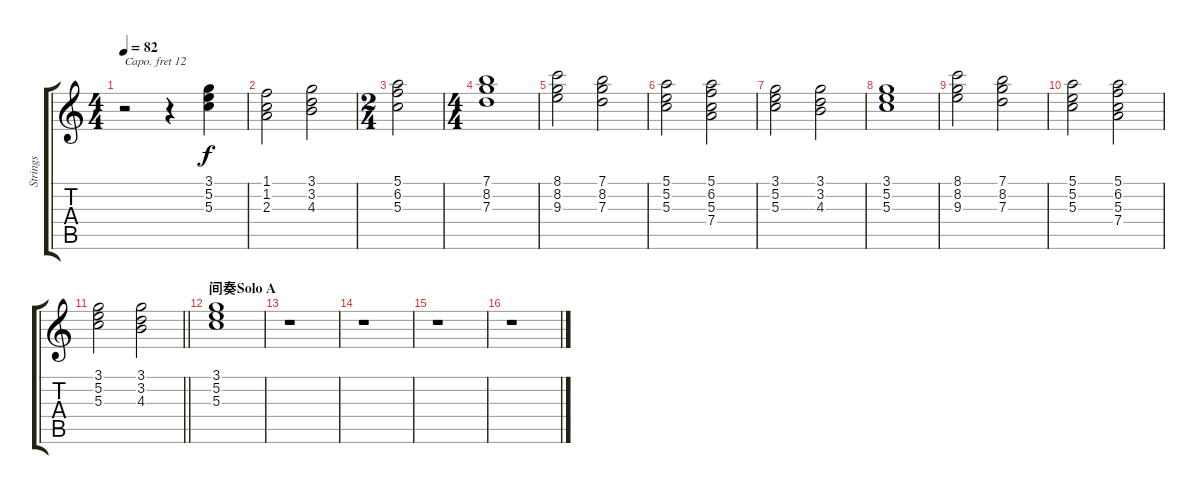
\track ("Strings" "Strings") {instrument stringensemble1}
\staff {score tabs}
\capo 12
\tuning (E4 B3 G3 D3 A2 E2) {hide}
\ts (4 4)
\tempo 82
\clef g2
\ks c
r.2{dy f} r.4 (3.1 5.2 5.3).4 |
(1.1 1.2 2.3).2 (3.1 3.2 4.3).2 |
\ts (2 4)
(5.1 6.2 5.3).2 |
\ts (4 4)
(7.1 8.2 7.3).1 |
(8.1 8.2 9.3).2 (7.1 8.2 7.3).2 |
(5.1 5.2 5.3).2 (5.1 6.2 5.3 7.4).2 |
(3.1 5.2 5.3).2 (3.1 3.2 4.3).2 |
(3.1 5.2 5.3).1 |
(8.1 8.2 9.3).2 (7.1 8.2 7.3).2 |
(5.1 5.2 5.3).2 (5.1 6.2 5.3 7.4).2 |
\barLineRight lightlight
(3.1 5.2 5.3).2 (3.1 3.2 4.3).2 |
\section ("" "间奏Solo A")
(3.1 5.2 5.3).1 |
r.1 |
r.1 |
r.1 |
r.1
